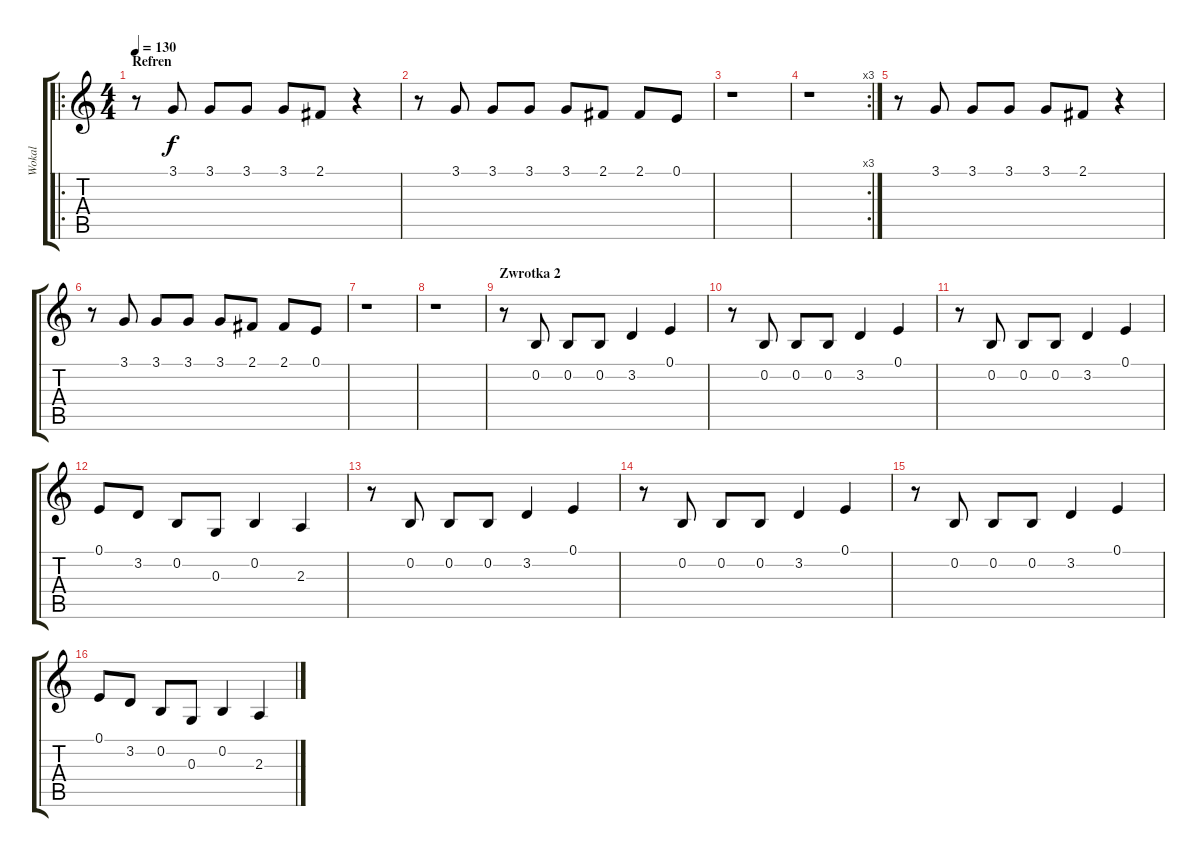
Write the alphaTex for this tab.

\track ("Wokal" "Wokal") {instrument lead6voice}
\staff {score tabs}
\tuning (E4 B3 G3 D3 A2 E2) {hide}
\ro
\ts (4 4)
\section ("" "Refren")
\tempo 130
\clef g2
\ks c
r.8{dy f} 3.1.8 3.1.8 3.1.8 3.1.8 2.1.8 r.4 |
r.8 3.1.8 3.1.8 3.1.8 3.1.8 2.1.8 2.1.8 0.1.8 |
r.1 |
\rc 3
r.1 |
r.8 3.1.8 3.1.8 3.1.8 3.1.8 2.1.8 r.4 |
r.8 3.1.8 3.1.8 3.1.8 3.1.8 2.1.8 2.1.8 0.1.8 |
r.1 |
r.1 |
\section ("" "Zwrotka 2")
r.8 0.2.8 0.2.8 0.2.8 3.2.4 0.1.4 |
r.8 0.2.8 0.2.8 0.2.8 3.2.4 0.1.4 |
r.8 0.2.8 0.2.8 0.2.8 3.2.4 0.1.4 |
0.1.8 3.2.8 0.2.8 0.3.8 0.2.4 2.3.4 |
r.8 0.2.8 0.2.8 0.2.8 3.2.4 0.1.4 |
r.8 0.2.8 0.2.8 0.2.8 3.2.4 0.1.4 |
r.8 0.2.8 0.2.8 0.2.8 3.2.4 0.1.4 |
0.1.8 3.2.8 0.2.8 0.3.8 0.2.4 2.3.4
